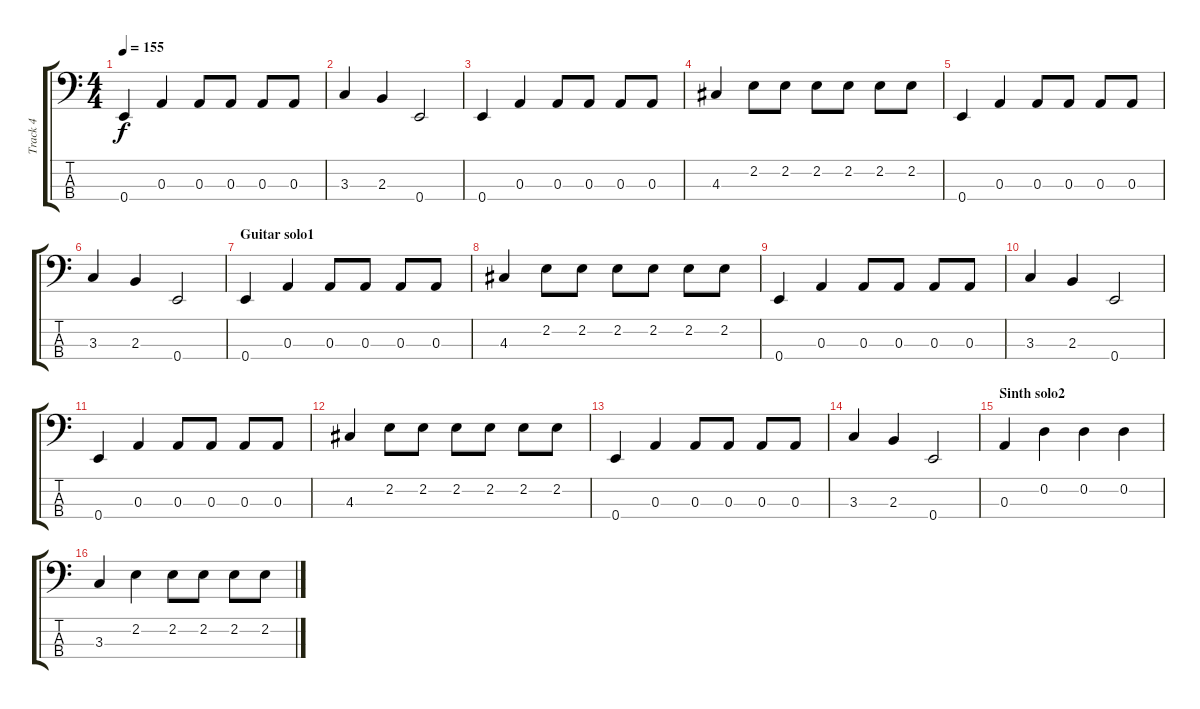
\track ("Track 4" "Track 4") {instrument electricbassfinger}
\staff {score tabs}
\tuning (G2 D2 A1 E1) {hide}
\ts (4 4)
\tempo 155
\clef f4
\ks c
0.4.4{dy f} 0.3.4 0.3.8 0.3.8 0.3.8 0.3.8 |
3.3.4 2.3.4 0.4.2 |
\section ("" "")
0.4.4 0.3.4 0.3.8 0.3.8 0.3.8 0.3.8 |
\section ("" "")
4.3.4 2.2.8 2.2.8 2.2.8 2.2.8 2.2.8 2.2.8 |
0.4.4 0.3.4 0.3.8 0.3.8 0.3.8 0.3.8 |
3.3.4 2.3.4 0.4.2 |
\section ("" "Guitar solo1")
0.4.4 0.3.4 0.3.8 0.3.8 0.3.8 0.3.8 |
4.3.4 2.2.8 2.2.8 2.2.8 2.2.8 2.2.8 2.2.8 |
0.4.4 0.3.4 0.3.8 0.3.8 0.3.8 0.3.8 |
3.3.4 2.3.4 0.4.2 |
0.4.4 0.3.4 0.3.8 0.3.8 0.3.8 0.3.8 |
4.3.4 2.2.8 2.2.8 2.2.8 2.2.8 2.2.8 2.2.8 |
0.4.4 0.3.4 0.3.8 0.3.8 0.3.8 0.3.8 |
3.3.4 2.3.4 0.4.2 |
\section ("" "Sinth solo2")
0.3.4 0.2.4 0.2.4 0.2.4 |
3.3.4 2.2.4 2.2.8 2.2.8 2.2.8 2.2.8
